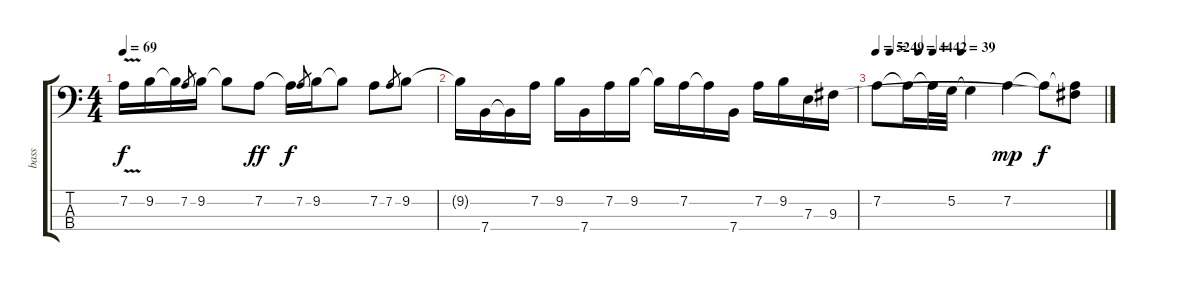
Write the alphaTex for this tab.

\track ("bass" "bass") {instrument slapbass2}
\staff {score tabs}
\tuning (G2 D2 A1 E1) {hide}
\ts (4 4)
\tempo 69
\clef f4
\ks c
7.2{v}.16{dy f} 9.2.16 9.2{t}.16 7.2.8{gr} 9.2.16 9.2{t}.8 7.2.8{dy ff} 7.2{t}.16{dy f} 7.2.8{gr} 9.2.16 9.2{t}.8 7.2.8 7.2.8{gr} 9.2.8 |
9.2{t}.16 7.4.16 7.4{t}.16 7.2.16 9.2.16 7.4.16 7.2.16 9.2.16 9.2{t}.16 7.2.16 7.2{t}.16 7.4.16 7.2.16 9.2.16 7.3.16 9.3.16 |
\tempo 52
\tempo (49 0.0625)
\tempo (44 0.1875)
\tempo (42 0.25)
\tempo (39 0.375)
7.2.8 7.2{t}.16 7.2{t}.32 5.2.32 5.2{t}.4 7.2.4{dy mp} 7.2{t}.8{dy f} (7.2{t} 9.3{t}).8
